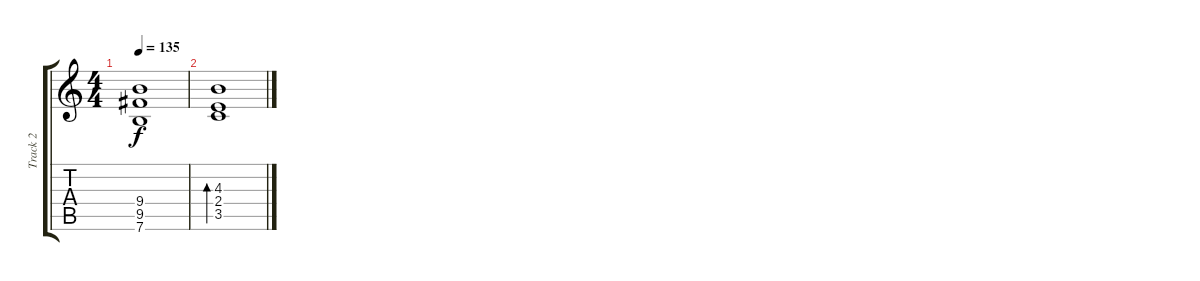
\track ("Track 2" "Track 2") {instrument distortionguitar}
\staff {score tabs}
\tuning (E4 B3 G3 D3 A2 E2) {hide}
\ts (4 4)
\tempo 135
\clef g2
\ks c
(9.4 9.5 7.6).1{dy f} |
(4.3 2.4 3.5).1{bd 240 instrument electricguitarclean}
